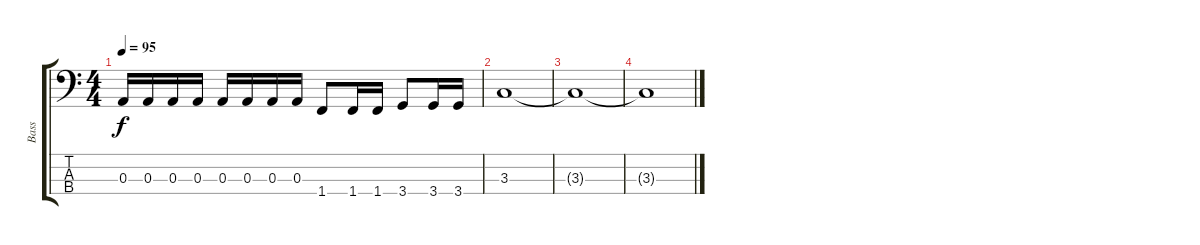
\track ("Bass" "Bass") {instrument electricbasspick}
\staff {score tabs}
\tuning (G2 D2 A1 E1) {hide}
\ts (4 4)
\tempo 95
\clef f4
\ks c
0.3.16{dy f} 0.3.16 0.3.16 0.3.16 0.3.16 0.3.16 0.3.16 0.3.16 1.4.8 1.4.16 1.4.16 3.4.8 3.4.16 3.4.16 |
3.3.1 |
3.3{t}.1 |
3.3{t}.1
